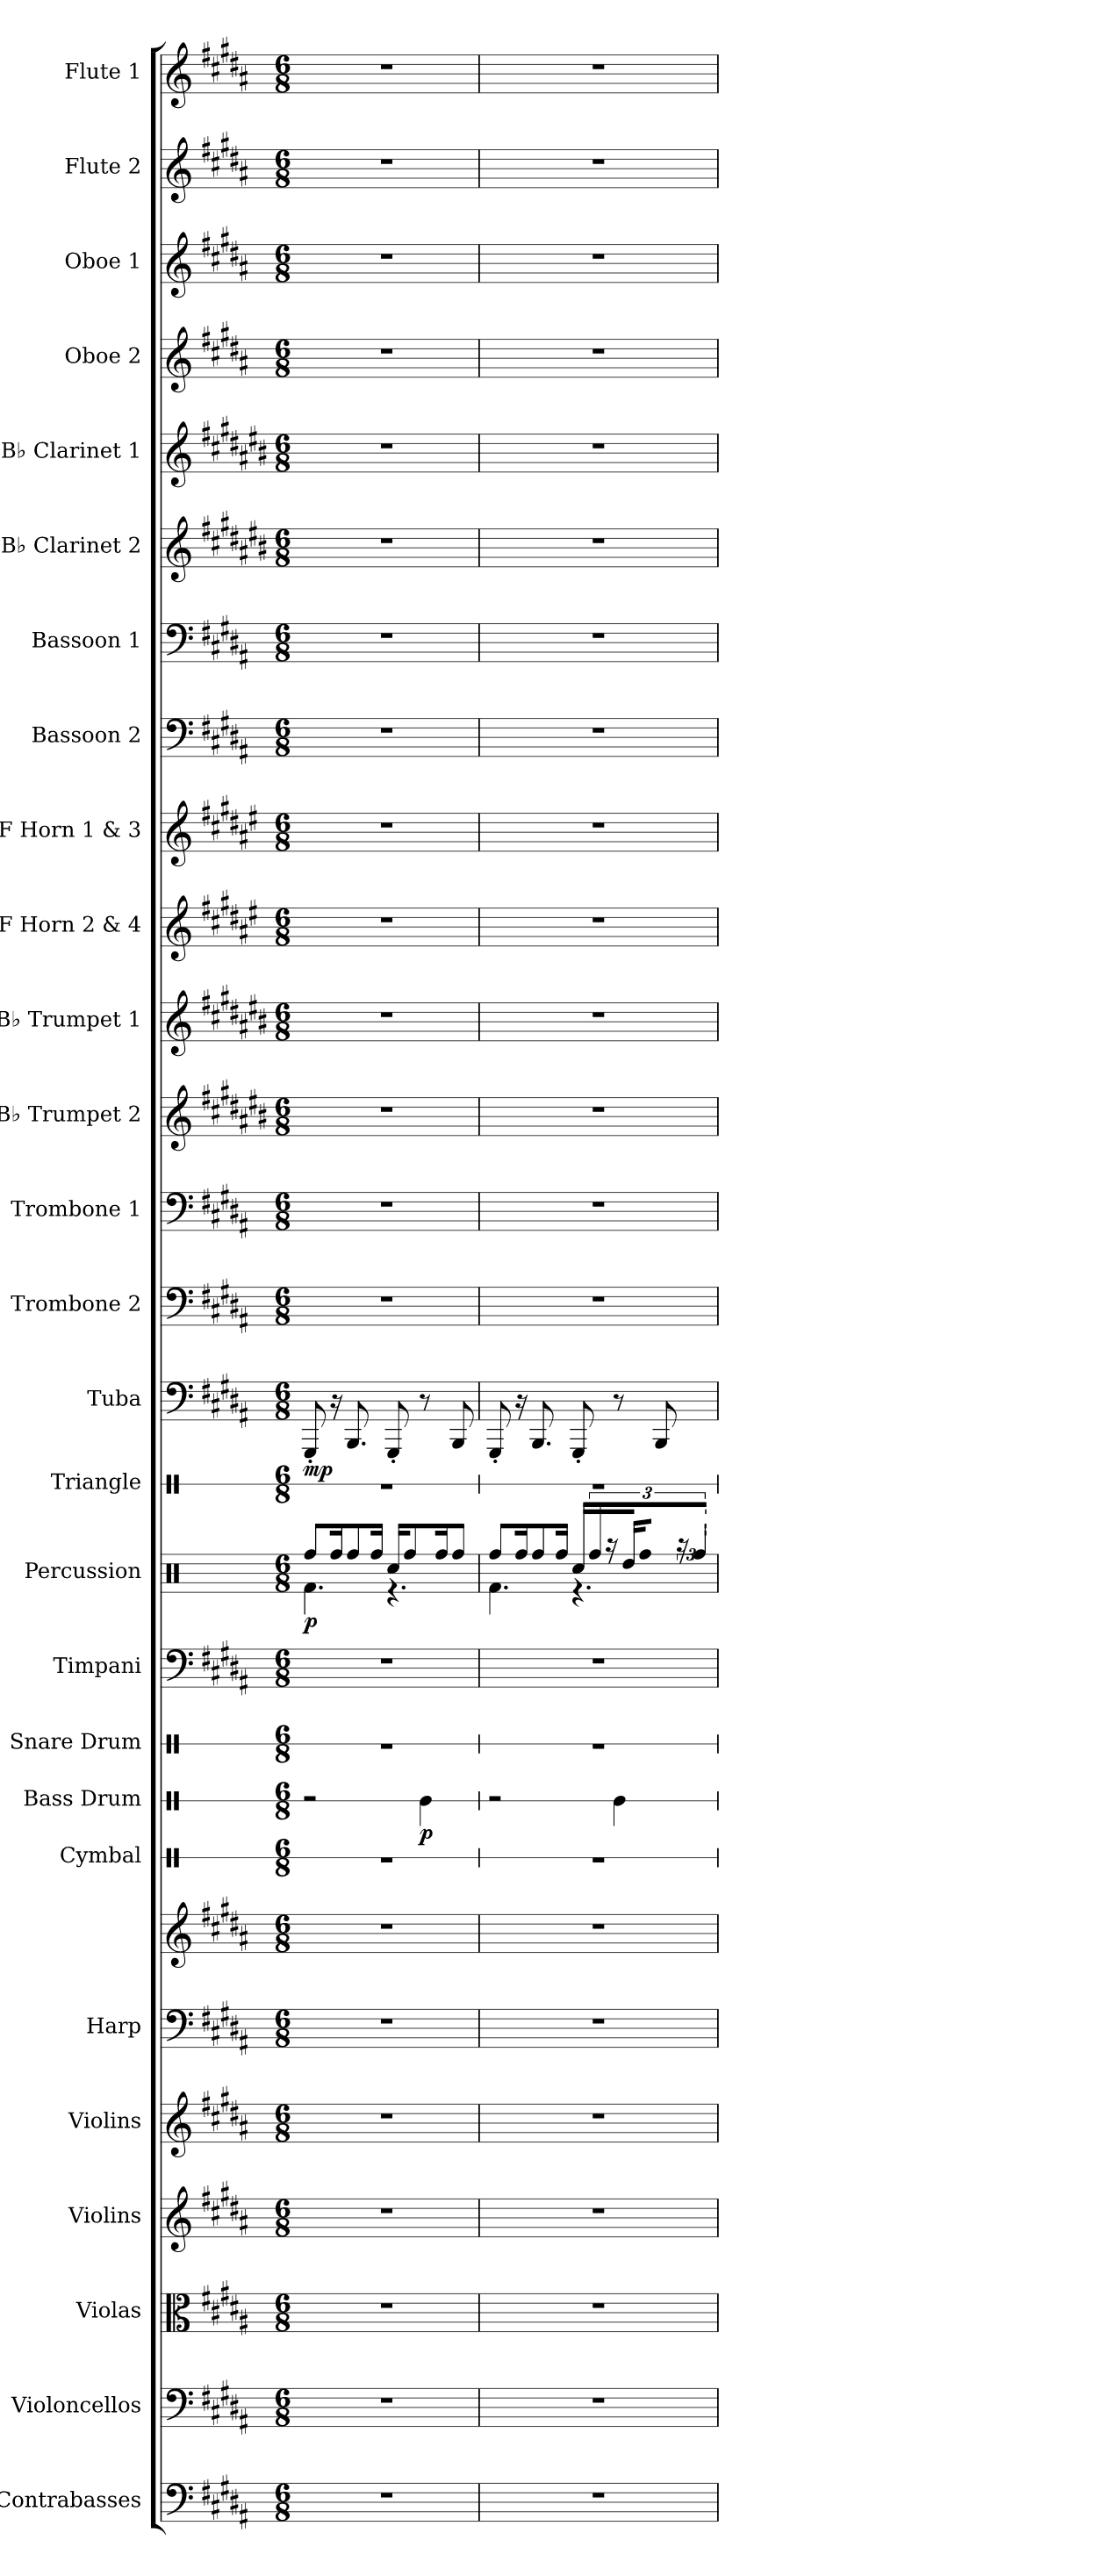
**kern	**kern	**kern	**kern	**kern	**kern	**kern	**kern	**kern	**dynam	**kern	**kern	**kern	**dynam	**kern	**kern	**dynam	**kern	**kern	**kern	**kern	**kern	**kern	**kern	**kern	**kern	**kern	**kern	**kern	**kern	**kern
*part27	*part26	*part25	*part24	*part23	*part22	*part22	*part21	*part20	*part20	*part19	*part18	*part17	*part17	*part16	*part15	*part15	*part14	*part13	*part12	*part11	*part10	*part9	*part8	*part7	*part6	*part5	*part4	*part3	*part2	*part1
*staff28	*staff27	*staff26	*staff25	*staff24	*staff23	*staff22	*staff21	*staff20	*staff20	*staff19	*staff18	*staff17	*staff17	*staff16	*staff15	*staff15	*staff14	*staff13	*staff12	*staff11	*staff10	*staff9	*staff8	*staff7	*staff6	*staff5	*staff4	*staff3	*staff2	*staff1
*I"Contrabasses	*I"Violoncellos	*I"Violas	*I"Violins	*I"Violins	*I"Harp	*	*I"Cymbal	*I"Bass Drum	*	*I"Snare Drum	*I"Timpani	*I"Percussion	*	*I"Triangle	*I"Tuba	*	*I"Trombone 2	*I"Trombone 1	*I"B♭ Trumpet 2	*I"B♭ Trumpet 1	*I"F Horn 2 &amp; 4	*I"F Horn 1 &amp; 3	*I"Bassoon 2	*I"Bassoon 1	*I"B♭ Clarinet 2	*I"B♭ Clarinet 1	*I"Oboe 2	*I"Oboe 1	*I"Flute 2	*I"Flute 1
*I'Cbs.	*I'Vcs.	*I'Vlas.	*I'Vlns.	*I'Vlns.	*I'Hrp.	*	*I'Cym.	*I'B. Dr.	*	*I'Sn. Dr.	*I'Timp.	*I'Perc.	*	*I'Trgl.	*I'Tba.	*	*I'Tbn. 2	*I'Tbn. 1	*I'B♭ Tpt. 2	*I'B♭ Tpt. 1	*I'F Hn. 2 4	*I'F Hn. 1 3	*I'Bsn. 2	*I'Bsn. 1	*I'B♭ Cl. 2	*I'B♭ Cl. 1	*I'Ob. 2	*I'Ob. 1	*I'Fl. 2	*I'Fl. 1
*	*	*	*	*	*	*	*stria1	*stria1	*	*stria1	*	*	*	*stria1	*	*	*	*	*	*	*	*	*	*	*	*	*	*	*	*
*clefF4	*clefF4	*clefC3	*clefG2	*clefG2	*clefF4	*clefG2	*clefX	*clefX	*	*clefX	*clefF4	*clefX	*	*clefX	*clefF4	*	*clefF4	*clefF4	*clefG2	*clefG2	*clefG2	*clefG2	*clefF4	*clefF4	*clefG2	*clefG2	*clefG2	*clefG2	*clefG2	*clefG2
*ITrd7c12	*	*	*	*	*	*	*	*	*	*	*	*	*	*	*	*	*	*	*ITrd1c2	*ITrd1c2	*ITrd4c7	*ITrd4c7	*	*	*ITrd1c2	*ITrd1c2	*	*	*	*
*k[f#c#g#d#a#]	*k[f#c#g#d#a#]	*k[f#c#g#d#a#]	*k[f#c#g#d#a#]	*k[f#c#g#d#a#]	*k[f#c#g#d#a#]	*k[f#c#g#d#a#]	*k[]	*k[]	*	*k[]	*k[f#c#g#d#a#]	*k[]	*	*k[]	*k[f#c#g#d#a#]	*	*k[f#c#g#d#a#]	*k[f#c#g#d#a#]	*k[f#c#g#d#a#]	*k[f#c#g#d#a#]	*k[f#c#g#d#a#]	*k[f#c#g#d#a#]	*k[f#c#g#d#a#]	*k[f#c#g#d#a#]	*k[f#c#g#d#a#]	*k[f#c#g#d#a#]	*k[f#c#g#d#a#]	*k[f#c#g#d#a#]	*k[f#c#g#d#a#]	*k[f#c#g#d#a#]
*M6/8	*M6/8	*M6/8	*M6/8	*M6/8	*M6/8	*M6/8	*M6/8	*M6/8	*	*M6/8	*M6/8	*M6/8	*	*M6/8	*M6/8	*	*M6/8	*M6/8	*M6/8	*M6/8	*M6/8	*M6/8	*M6/8	*M6/8	*M6/8	*M6/8	*M6/8	*M6/8	*M6/8	*M6/8
*MM50	*MM50	*MM50	*MM50	*MM50	*MM50	*MM50	*MM50	*MM50	*	*MM50	*MM50	*MM50	*	*MM50	*MM50	*	*MM50	*MM50	*MM50	*MM50	*MM50	*MM50	*MM50	*MM50	*MM50	*MM50	*MM50	*MM50	*MM50	*MM50
=1	=1	=1	=1	=1	=1	=1	=1	=1	=1	=1	=1	=1	=1	=1	=1	=1	=1	=1	=1	=1	=1	=1	=1	=1	=1	=1	=1	=1	=1	=1
*	*	*	*	*	*	*	*	*	*	*	*	*^	*	*	*	*	*	*	*	*	*	*	*	*	*	*	*	*	*	*
!	!	!	!	!	!	!	!	!	!	!	!	!	!	!LO:DY:b	!	!	!LO:DY:b	!	!	!	!	!	!	!	!	!	!	!	!	!	!
2.r	2.r	2.r	2.r	2.r	2.r	2.r	2.r	2r	.	2.r	2.r	8Rff/L	4.Rf\	p	2.r	8GGG#'/	mp	2.r	2.r	2.r	2.r	2.r	2.r	2.r	2.r	2.r	2.r	2.r	2.r	2.r	2.r
.	.	.	.	.	.	.	.	.	.	.	.	16Rff/K	.	.	.	16r	.	.	.	.	.	.	.	.	.	.	.	.	.	.	.
.	.	.	.	.	.	.	.	.	.	.	.	8Rff/	.	.	.	8.BBB/	.	.	.	.	.	.	.	.	.	.	.	.	.	.	.
.	.	.	.	.	.	.	.	.	.	.	.	16Rff/Jk	.	.	.	.	.	.	.	.	.	.	.	.	.	.	.	.	.	.	.
.	.	.	.	.	.	.	.	.	.	.	.	16Rcc/KL	4.r	.	.	8GGG#'/	.	.	.	.	.	.	.	.	.	.	.	.	.	.	.
.	.	.	.	.	.	.	.	.	.	.	.	8Rff/	.	.	.	.	.	.	.	.	.	.	.	.	.	.	.	.	.	.	.
!	!	!	!	!	!	!	!	!	!LO:DY:b	!	!	!	!	!	!	!	!	!	!	!	!	!	!	!	!	!	!	!	!	!	!
.	.	.	.	.	.	.	.	4Re\	p	.	.	.	.	.	.	8r	.	.	.	.	.	.	.	.	.	.	.	.	.	.	.
.	.	.	.	.	.	.	.	.	.	.	.	16Rff/K	.	.	.	.	.	.	.	.	.	.	.	.	.	.	.	.	.	.	.
.	.	.	.	.	.	.	.	.	.	.	.	8Rff/J	.	.	.	8BBB/	.	.	.	.	.	.	.	.	.	.	.	.	.	.	.
=2	=2	=2	=2	=2	=2	=2	=2	=2	=2	=2	=2	=2	=2	=2	=2	=2	=2	=2	=2	=2	=2	=2	=2	=2	=2	=2	=2	=2	=2	=2	=2
2.r	2.r	2.r	2.r	2.r	2.r	2.r	2.r	2r	.	2.r	2.r	8Rff/L	4.Rf\	.	2.r	8GGG#'/	.	2.r	2.r	2.r	2.r	2.r	2.r	2.r	2.r	2.r	2.r	2.r	2.r	2.r	2.r
.	.	.	.	.	.	.	.	.	.	.	.	16Rff/K	.	.	.	16r	.	.	.	.	.	.	.	.	.	.	.	.	.	.	.
.	.	.	.	.	.	.	.	.	.	.	.	8Rff/	.	.	.	8.BBB/	.	.	.	.	.	.	.	.	.	.	.	.	.	.	.
.	.	.	.	.	.	.	.	.	.	.	.	16Rff/Jk	.	.	.	.	.	.	.	.	.	.	.	.	.	.	.	.	.	.	.
.	.	.	.	.	.	.	.	.	.	.	.	16Rcc/LL	4.r	.	.	8GGG#'/	.	.	.	.	.	.	.	.	.	.	.	.	.	.	.
.	.	.	.	.	.	.	.	.	.	.	.	24Rff/JJ	.	.	.	.	.	.	.	.	.	.	.	.	.	.	.	.	.	.	.
.	.	.	.	.	.	.	.	.	.	.	.	24r	.	.	.	.	.	.	.	.	.	.	.	.	.	.	.	.	.	.	.
.	.	.	.	.	.	.	.	4Re\	.	.	.	.	.	.	.	8r	.	.	.	.	.	.	.	.	.	.	.	.	.	.	.
.	.	.	.	.	.	.	.	.	.	.	.	24Rdd/LL	.	.	.	.	.	.	.	.	.	.	.	.	.	.	.	.	.	.	.
.	.	.	.	.	.	.	.	.	.	.	.	16Rff/JJ	.	.	.	.	.	.	.	.	.	.	.	.	.	.	.	.	.	.	.
.	.	.	.	.	.	.	.	.	.	.	.	24r	.	.	.	8BBB/	.	.	.	.	.	.	.	.	.	.	.	.	.	.	.
.	.	.	.	.	.	.	.	.	.	.	.	24Rff/LL	.	.	.	.	.	.	.	.	.	.	.	.	.	.	.	.	.	.	.
.	.	.	.	.	.	.	.	.	.	.	.	24R/JJ	.	.	.	.	.	.	.	.	.	.	.	.	.	.	.	.	.	.	.
*	*	*	*	*	*	*	*	*	*	*	*	*v	*v	*	*	*	*	*	*	*	*	*	*	*	*	*	*	*	*	*	*
=	=	=	=	=	=	=	=	=	=	=	=	=	=	=	=	=	=	=	=	=	=	=	=	=	=	=	=	=	=	=
*-	*-	*-	*-	*-	*-	*-	*-	*-	*-	*-	*-	*-	*-	*-	*-	*-	*-	*-	*-	*-	*-	*-	*-	*-	*-	*-	*-	*-	*-	*-
